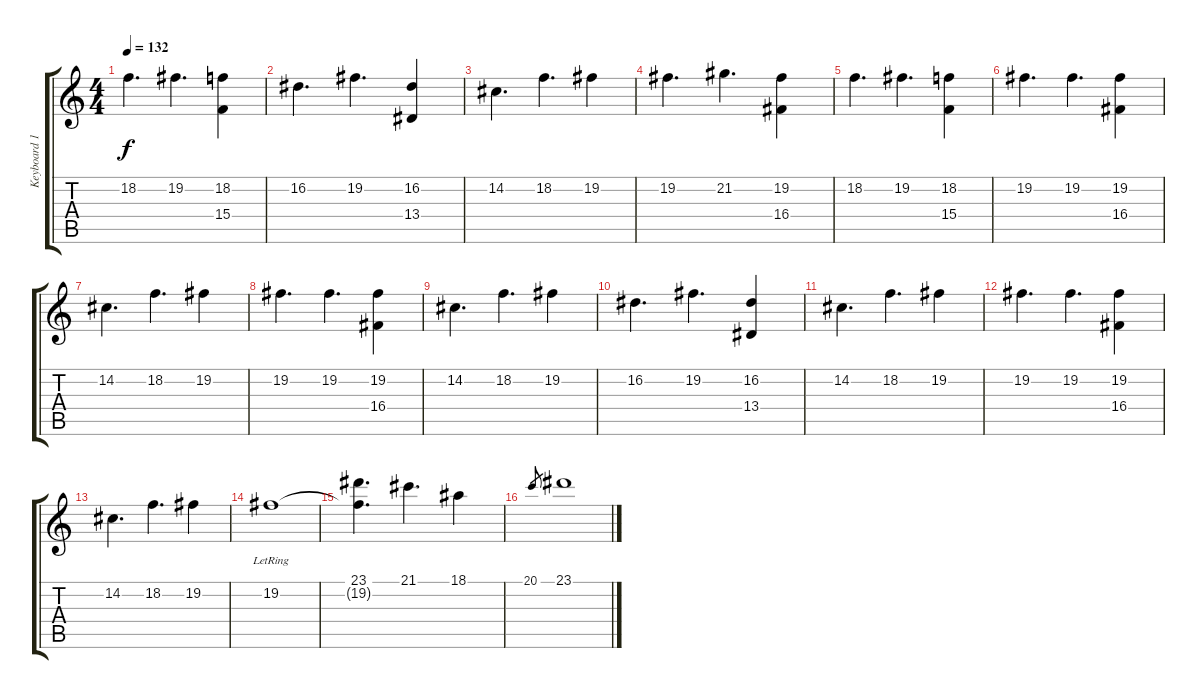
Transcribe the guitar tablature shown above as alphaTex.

\track ("Keyboard 1" "Keyboard 1") {instrument electricpiano1}
\staff {score tabs}
\tuning (E4 B3 G3 D3 A2 E2) {hide}
\ts (4 4)
\tempo 132
\clef g2
\ks c
18.2.4{d dy f} 19.2.4{d} (18.2 15.4).4 |
16.2.4{d} 19.2.4{d} (16.2 13.4).4 |
14.2.4{d} 18.2.4{d} 19.2.4 |
19.2.4{d} 21.2.4{d} (19.2 16.4).4 |
18.2.4{d} 19.2.4{d} (18.2 15.4).4 |
19.2.4{d} 19.2.4{d} (19.2 16.4).4 |
14.2.4{d} 18.2.4{d} 19.2.4 |
19.2.4{d} 19.2.4{d} (19.2 16.4).4 |
14.2.4{d} 18.2.4{d} 19.2.4 |
16.2.4{d} 19.2.4{d} (16.2 13.4).4 |
14.2.4{d} 18.2.4{d} 19.2.4 |
19.2.4{d} 19.2.4{d} (19.2 16.4).4 |
14.2.4{d} 18.2.4{d} 19.2.4 |
19.2{lr}.1 |
(23.1 19.2{t}).4{d} 21.1.4{d} 18.1.4 |
20.1.8{gr} 23.1.1
